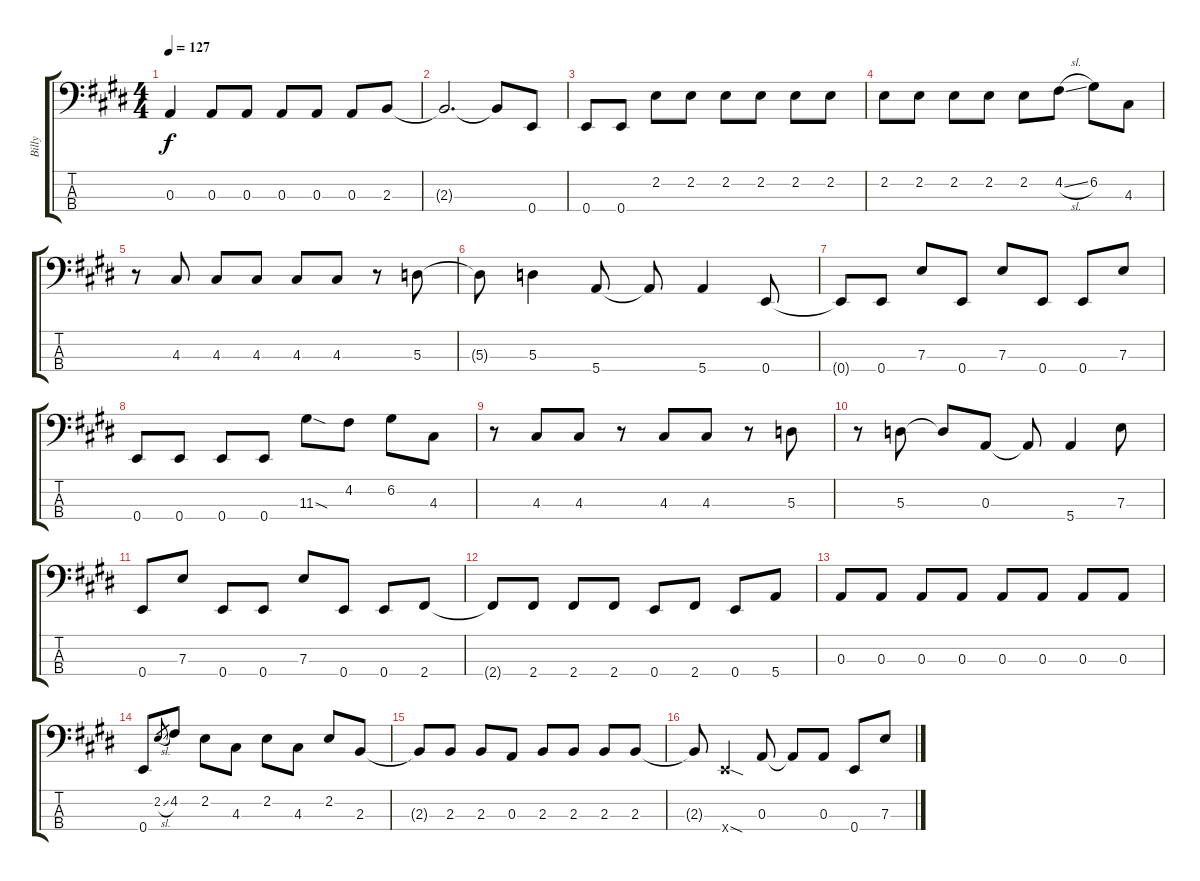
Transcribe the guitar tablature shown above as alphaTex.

\track ("Billy" "Billy") {instrument electricbassfinger}
\staff {score tabs}
\tuning (G2 D2 A1 E1) {hide}
\ts (4 4)
\tempo 127
\clef f4
\ks e
0.3.4{dy f} 0.3.8 0.3.8 0.3.8 0.3.8 0.3.8 2.3.8 |
2.3{t}.2{d} 2.3{t}.8 0.4.8 |
0.4.8 0.4.8 2.2.8 2.2.8 2.2.8 2.2.8 2.2.8 2.2.8 |
2.2.8 2.2.8 2.2.8 2.2.8 2.2.8 4.2{sl}.8 6.2.8 4.3.8 |
r.8 4.3.8 4.3.8 4.3.8 4.3.8 4.3.8 r.8 5.3.8 |
5.3{t}.8 5.3.4 5.4.8 5.4{t}.8 5.4.4 0.4.8 |
0.4{t}.8 0.4.8 7.3.8 0.4.8 7.3.8 0.4.8 0.4.8 7.3.8 |
0.4.8 0.4.8 0.4.8 0.4.8 11.3{sod}.8 4.2.8 6.2.8 4.3.8 |
r.8 4.3.8{beam merge} 4.3.8 r.8 4.3.8 4.3.8 r.8 5.3.8 |
r.8 5.3.8 5.3{t}.8 0.3.8 0.3{t}.8 5.4.4 7.3.8 |
0.4.8 7.3.8 0.4.8 0.4.8 7.3.8 0.4.8 0.4.8 2.4.8 |
2.4{t}.8 2.4.8 2.4.8 2.4.8 0.4.8 2.4.8 0.4.8 5.4.8 |
0.3.8 0.3.8 0.3.8 0.3.8 0.3.8 0.3.8 0.3.8 0.3.8 |
0.4.8 2.2{sl}.8{gr} 4.2.8 2.2.8 4.3.8 2.2.8 4.3.8 2.2.8 2.3.8 |
2.3{t}.8 2.3.8 2.3.8 0.3.8 2.3.8 2.3.8 2.3.8 2.3.8 |
2.3{t}.8 0.4{sod x}.4 0.3.8 0.3{t}.8 0.3.8 0.4.8 7.3.8
